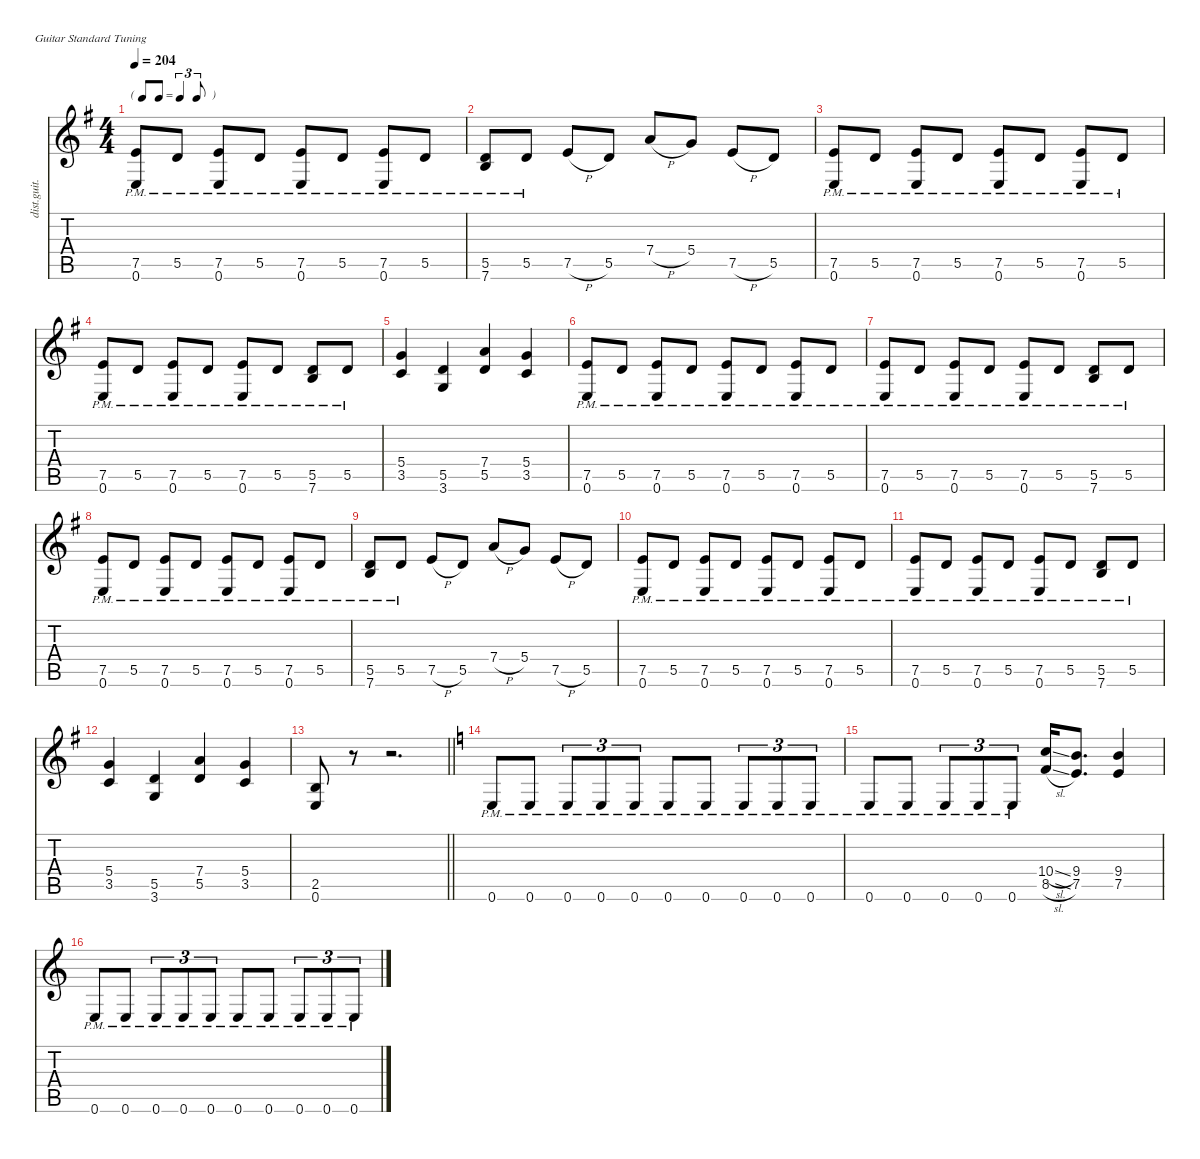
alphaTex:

\defaultSystemsLayout 4
\hideDynamics
\bracketExtendMode nobrackets
\otherSystemsTrackNameOrientation horizontal
\track ("Guitar 1" "dist.guit.") {defaultSystemsLayout 4 mute instrument distortionguitar}
\staff {score tabs}
\tuning (E4 B3 G3 D3 A2 E2)
\ts (4 4)
\tf triplet8th
\tempo 204
\clef g2
\ks eminor
(7.5{pm acc forcenatural} 0.6{pm acc forcenatural}).8{dy f beam Up} 5.5{pm acc forcenatural}.8{beam Up} (7.5{pm acc forcenatural} 0.6{pm acc forcenatural}).8{beam Up} 5.5{pm acc forcenatural}.8{beam Up} (7.5{pm acc forcenatural} 0.6{pm acc forcenatural}).8{beam Up} 5.5{pm acc forcenatural}.8{beam Up} (7.5{pm acc forcenatural} 0.6{pm acc forcenatural}).8{beam Up} 5.5{pm acc forcenatural}.8{beam Up} |
(5.5{pm acc forcenatural} 7.6{pm acc forcenatural}).8{beam Up} 5.5{pm acc forcenatural}.8{beam Up} 7.5{h acc forcenatural}.8{beam Up} 5.5{acc forcenatural}.8{beam Up} 7.4{h acc forcenatural}.8{beam Up} 5.4{acc forcenatural}.8{beam Up} 7.5{h acc forcenatural}.8{beam Up} 5.5{acc forcenatural}.8{beam Up} |
(7.5{pm acc forcenatural} 0.6{pm acc forcenatural}).8{beam Up} 5.5{pm acc forcenatural}.8{beam Up} (7.5{pm acc forcenatural} 0.6{pm acc forcenatural}).8{beam Up} 5.5{pm acc forcenatural}.8{beam Up} (7.5{pm acc forcenatural} 0.6{pm acc forcenatural}).8{beam Up} 5.5{pm acc forcenatural}.8{beam Up} (7.5{pm acc forcenatural} 0.6{pm acc forcenatural}).8{beam Up} 5.5{pm acc forcenatural}.8{beam Up} |
(7.5{pm acc forcenatural} 0.6{pm acc forcenatural}).8{beam Up} 5.5{pm acc forcenatural}.8{beam Up} (7.5{pm acc forcenatural} 0.6{pm acc forcenatural}).8{beam Up} 5.5{pm acc forcenatural}.8{beam Up} (7.5{pm acc forcenatural} 0.6{pm acc forcenatural}).8{beam Up} 5.5{pm acc forcenatural}.8{beam Up} (5.5{pm acc forcenatural} 7.6{pm acc forcenatural}).8{beam Up} 5.5{pm acc forcenatural}.8{beam Up} |
(5.4{acc forcenatural} 3.5{acc forcenatural}).4{beam Up} (5.5{acc forcenatural} 3.6{acc forcenatural}).4{beam Up} (7.4{acc forcenatural} 5.5{acc forcenatural}).4{beam Up} (5.4{acc forcenatural} 3.5{acc forcenatural}).4{beam Up} |
(7.5{pm acc forcenatural} 0.6{pm acc forcenatural}).8{beam Up} 5.5{pm acc forcenatural}.8{beam Up} (7.5{pm acc forcenatural} 0.6{pm acc forcenatural}).8{beam Up} 5.5{pm acc forcenatural}.8{beam Up} (7.5{pm acc forcenatural} 0.6{pm acc forcenatural}).8{beam Up} 5.5{pm acc forcenatural}.8{beam Up} (7.5{pm acc forcenatural} 0.6{pm acc forcenatural}).8{beam Up} 5.5{pm acc forcenatural}.8{beam Up} |
(7.5{pm acc forcenatural} 0.6{pm acc forcenatural}).8{beam Up} 5.5{pm acc forcenatural}.8{beam Up} (7.5{pm acc forcenatural} 0.6{pm acc forcenatural}).8{beam Up} 5.5{pm acc forcenatural}.8{beam Up} (7.5{pm acc forcenatural} 0.6{pm acc forcenatural}).8{beam Up} 5.5{pm acc forcenatural}.8{beam Up} (5.5{pm acc forcenatural} 7.6{pm acc forcenatural}).8{beam Up} 5.5{pm acc forcenatural}.8{beam Up} |
(7.5{pm acc forcenatural} 0.6{pm acc forcenatural}).8{beam Up} 5.5{pm acc forcenatural}.8{beam Up} (7.5{pm acc forcenatural} 0.6{pm acc forcenatural}).8{beam Up} 5.5{pm acc forcenatural}.8{beam Up} (7.5{pm acc forcenatural} 0.6{pm acc forcenatural}).8{beam Up} 5.5{pm acc forcenatural}.8{beam Up} (7.5{pm acc forcenatural} 0.6{pm acc forcenatural}).8{beam Up} 5.5{pm acc forcenatural}.8{beam Up} |
(5.5{pm acc forcenatural} 7.6{pm acc forcenatural}).8{beam Up} 5.5{pm acc forcenatural}.8{beam Up} 7.5{h acc forcenatural}.8{beam Up} 5.5{acc forcenatural}.8{beam Up} 7.4{h acc forcenatural}.8{beam Up} 5.4{acc forcenatural}.8{beam Up} 7.5{h acc forcenatural}.8{beam Up} 5.5{acc forcenatural}.8{beam Up} |
(7.5{pm acc forcenatural} 0.6{pm acc forcenatural}).8{beam Up} 5.5{pm acc forcenatural}.8{beam Up} (7.5{pm acc forcenatural} 0.6{pm acc forcenatural}).8{beam Up} 5.5{pm acc forcenatural}.8{beam Up} (7.5{pm acc forcenatural} 0.6{pm acc forcenatural}).8{beam Up} 5.5{pm acc forcenatural}.8{beam Up} (7.5{pm acc forcenatural} 0.6{pm acc forcenatural}).8{beam Up} 5.5{pm acc forcenatural}.8{beam Up} |
(7.5{pm acc forcenatural} 0.6{pm acc forcenatural}).8{beam Up} 5.5{pm acc forcenatural}.8{beam Up} (7.5{pm acc forcenatural} 0.6{pm acc forcenatural}).8{beam Up} 5.5{pm acc forcenatural}.8{beam Up} (7.5{pm acc forcenatural} 0.6{pm acc forcenatural}).8{beam Up} 5.5{pm acc forcenatural}.8{beam Up} (5.5{pm acc forcenatural} 7.6{pm acc forcenatural}).8{beam Up} 5.5{pm acc forcenatural}.8{beam Up} |
(5.4{acc forcenatural} 3.5{acc forcenatural}).4{beam Up} (5.5{acc forcenatural} 3.6{acc forcenatural}).4{beam Up} (7.4{acc forcenatural} 5.5{acc forcenatural}).4{beam Up} (5.4{acc forcenatural} 3.5{acc forcenatural}).4{beam Up} |
\barLineRight lightlight
(2.5{acc forcenatural} 0.6{acc forcenatural}).8{beam Up} r.8{beam Up} r.2{d beam Up} |
\ks aminor
0.6{pm}.8{beam Up} 0.6{pm}.8{beam Up} 0.6{pm}.8{tu (3 2) beam Up} 0.6{pm}.8{tu (3 2) beam Up} 0.6{pm}.8{tu (3 2) beam Up} 0.6{pm}.8{beam Up} 0.6{pm}.8{beam Up} 0.6{pm}.8{tu (3 2) beam Up} 0.6{pm}.8{tu (3 2) beam Up} 0.6{pm}.8{tu (3 2) beam Up} |
0.6{pm}.8{beam Up} 0.6{pm}.8{beam Up} 0.6{pm}.8{tu (3 2) beam Up} 0.6{pm}.8{tu (3 2) beam Up} 0.6{pm}.8{tu (3 2) beam Up} (10.4{sl} 8.5{sl}).16{beam Up} (9.4 7.5).8{d beam Up} (9.4 7.5).4{beam Up} |
0.6{pm}.8{beam Up} 0.6{pm}.8{beam Up} 0.6{pm}.8{tu (3 2) beam Up} 0.6{pm}.8{tu (3 2) beam Up} 0.6{pm}.8{tu (3 2) beam Up} 0.6{pm}.8{beam Up} 0.6{pm}.8{beam Up} 0.6{pm}.8{tu (3 2) beam Up} 0.6{pm}.8{tu (3 2) beam Up} 0.6{pm}.8{tu (3 2) beam Up}
